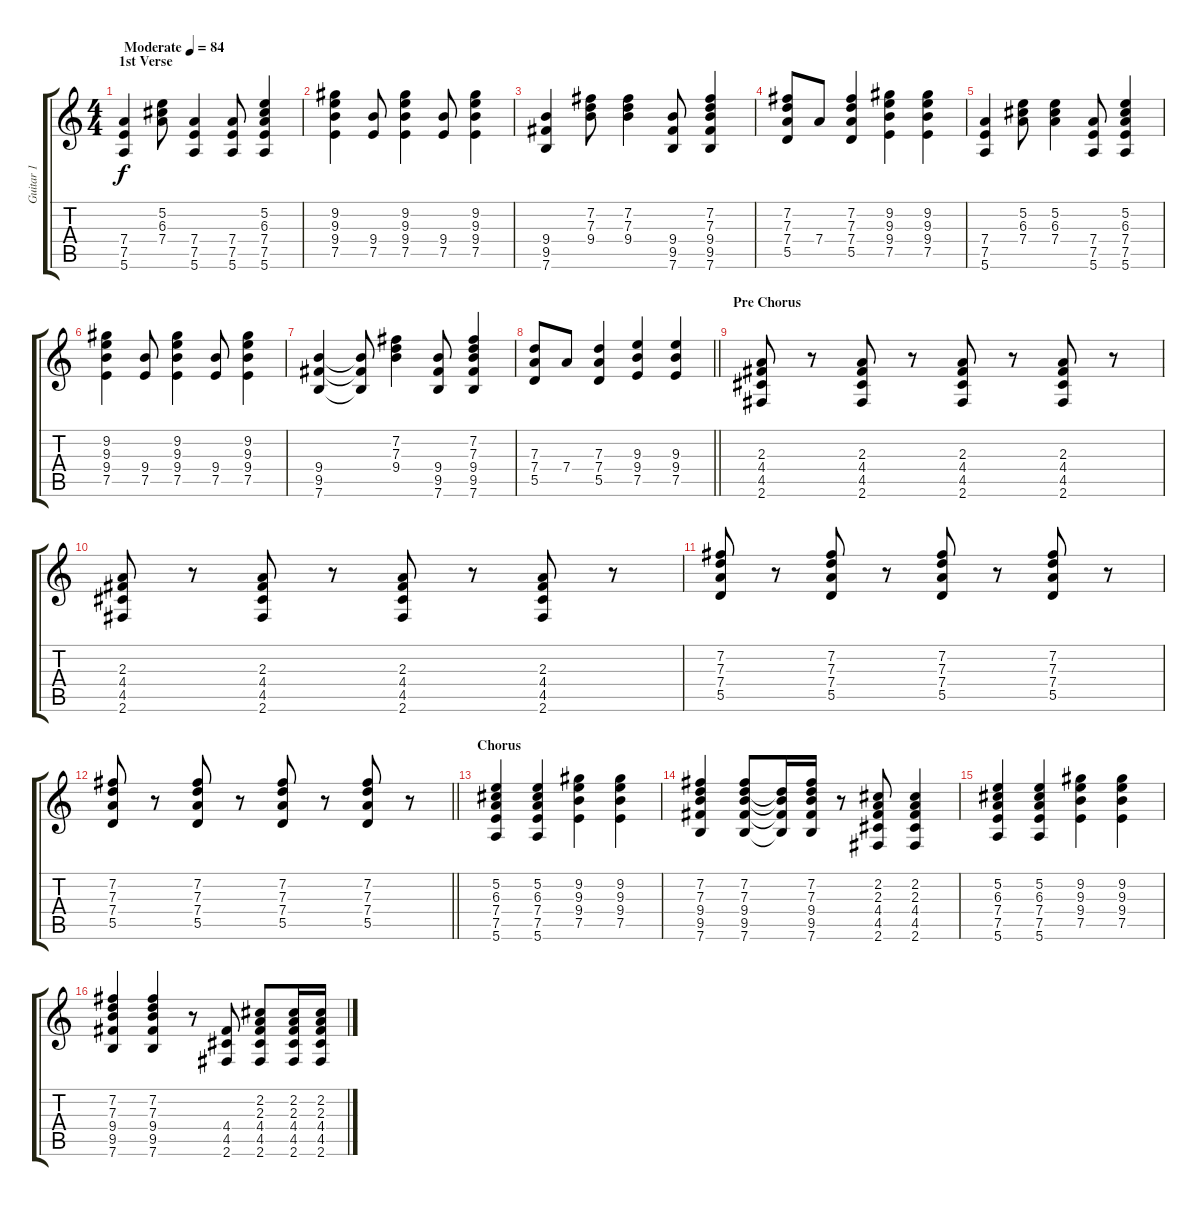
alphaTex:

\track ("Guitar 1" "Guitar 1") {instrument electricguitarclean}
\staff {score tabs}
\tuning (E4 B3 G3 D3 A2 E2) {hide}
\ts (4 4)
\section ("" "1st Verse")
\tempo (84 "Moderate")
\clef g2
\ks c
(7.4 7.5 5.6).4{dy f instrument electricguitarclean} (5.2 6.3 7.4).8 (7.4 7.5 5.6).4 (7.4 7.5 5.6).8 (5.2 6.3 7.4 7.5 5.6).4 |
(9.2 9.3 9.4 7.5).4 (9.4 7.5).8 (9.2 9.3 9.4 7.5).4 (9.4 7.5).8 (9.2 9.3 9.4 7.5).4 |
(9.4 9.5 7.6).4 (7.2 7.3 9.4).8 (7.2 7.3 9.4).4 (9.4 9.5 7.6).8 (7.2 7.3 9.4 9.5 7.6).4 |
(7.2 7.3 7.4 5.5).8 7.4.8 (7.2 7.3 7.4 5.5).4 (9.2 9.3 9.4 7.5).4 (9.2 9.3 9.4 7.5).4 |
(7.4 7.5 5.6).4 (5.2 6.3 7.4).8 (5.2 6.3 7.4).4 (7.4 7.5 5.6).8 (5.2 6.3 7.4 7.5 5.6).4 |
(9.2 9.3 9.4 7.5).4 (9.4 7.5).8 (9.2 9.3 9.4 7.5).4 (9.4 7.5).8 (9.2 9.3 9.4 7.5).4 |
(9.4 9.5 7.6).4 (9.4{t} 9.5{t} 7.6{t}).8 (7.2 7.3 9.4).4 (9.4 9.5 7.6).8 (7.2 7.3 9.4 9.5 7.6).4 |
\barLineRight lightlight
(7.3 7.4 5.5).8 7.4.8 (7.3 7.4 5.5).4 (9.3 9.4 7.5).4 (9.3 9.4 7.5).4 |
\section ("" "Pre Chorus")
(2.3 4.4 4.5 2.6).8 r.8 (2.3 4.4 4.5 2.6).8 r.8 (2.3 4.4 4.5 2.6).8 r.8 (2.3 4.4 4.5 2.6).8 r.8 |
(2.3 4.4 4.5 2.6).8 r.8 (2.3 4.4 4.5 2.6).8 r.8 (2.3 4.4 4.5 2.6).8 r.8 (2.3 4.4 4.5 2.6).8 r.8 |
(7.2 7.3 7.4 5.5).8 r.8 (7.2 7.3 7.4 5.5).8 r.8 (7.2 7.3 7.4 5.5).8 r.8 (7.2 7.3 7.4 5.5).8 r.8 |
\barLineRight lightlight
(7.2 7.3 7.4 5.5).8 r.8 (7.2 7.3 7.4 5.5).8 r.8 (7.2 7.3 7.4 5.5).8 r.8 (7.2 7.3 7.4 5.5).8 r.8 |
\section ("" "Chorus")
(5.2 6.3 7.4 7.5 5.6).4 (5.2 6.3 7.4 7.5 5.6).4 (9.2 9.3 9.4 7.5).4 (9.2 9.3 9.4 7.5).4 |
(7.2 7.3 9.4 9.5 7.6).4 (7.2 7.3 9.4 9.5 7.6).8 (7.3{t} 9.4{t} 9.5{t} 7.6{t}).16 (7.2 7.3 9.4 9.5 7.6).16 r.8 (2.2 2.3 4.4 4.5 2.6).8 (2.2 2.3 4.4 4.5 2.6).4 |
(5.2 6.3 7.4 7.5 5.6).4 (5.2 6.3 7.4 7.5 5.6).4 (9.2 9.3 9.4 7.5).4 (9.2 9.3 9.4 7.5).4 |
(7.2 7.3 9.4 9.5 7.6).4 (7.2 7.3 9.4 9.5 7.6).4 r.8 (4.4 4.5 2.6).8 (2.2 2.3 4.4 4.5 2.6).8 (2.2 2.3 4.4 4.5 2.6).16 (2.2 2.3 4.4 4.5 2.6).16
